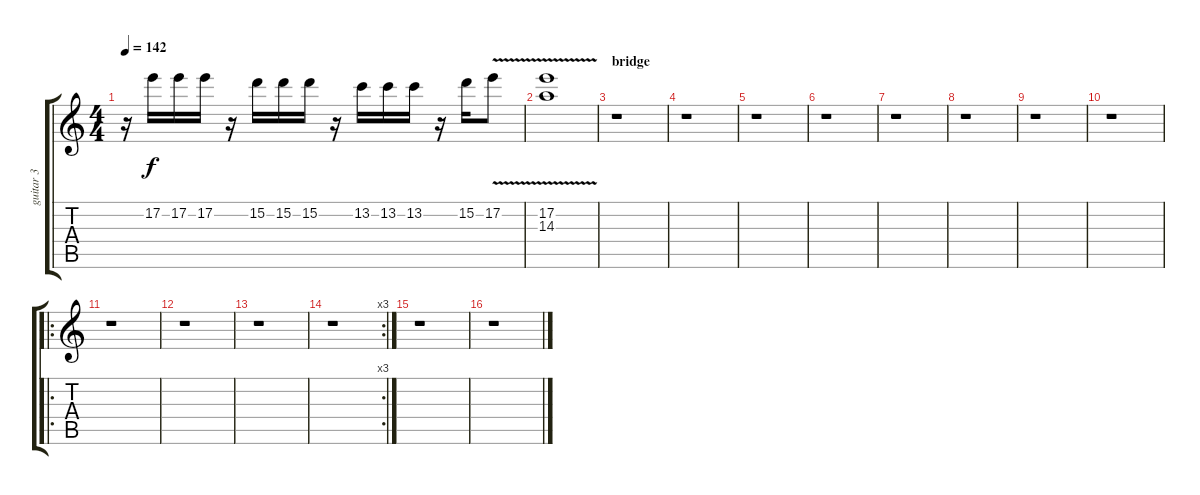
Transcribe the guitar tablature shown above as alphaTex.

\track ("guitar 3" "guitar 3") {instrument overdrivenguitar}
\staff {score tabs}
\tuning (E4 B3 G3 D3 A2 E2) {hide}
\ts (4 4)
\tempo 142
\clef g2
\ks c
r.16{dy f} 17.2.16 17.2.16 17.2.16 r.16 15.2.16 15.2.16 15.2.16 r.16 13.2.16 13.2.16 13.2.16 r.16 15.2.16 17.2{v}.8 |
(17.2{v} 14.3).1 |
\section ("" "bridge")
r.1 |
r.1 |
r.1 |
r.1 |
r.1 |
r.1 |
r.1 |
r.1 |
\ro
r.1 |
r.1 |
r.1 |
\rc 3
r.1 |
r.1 |
r.1
